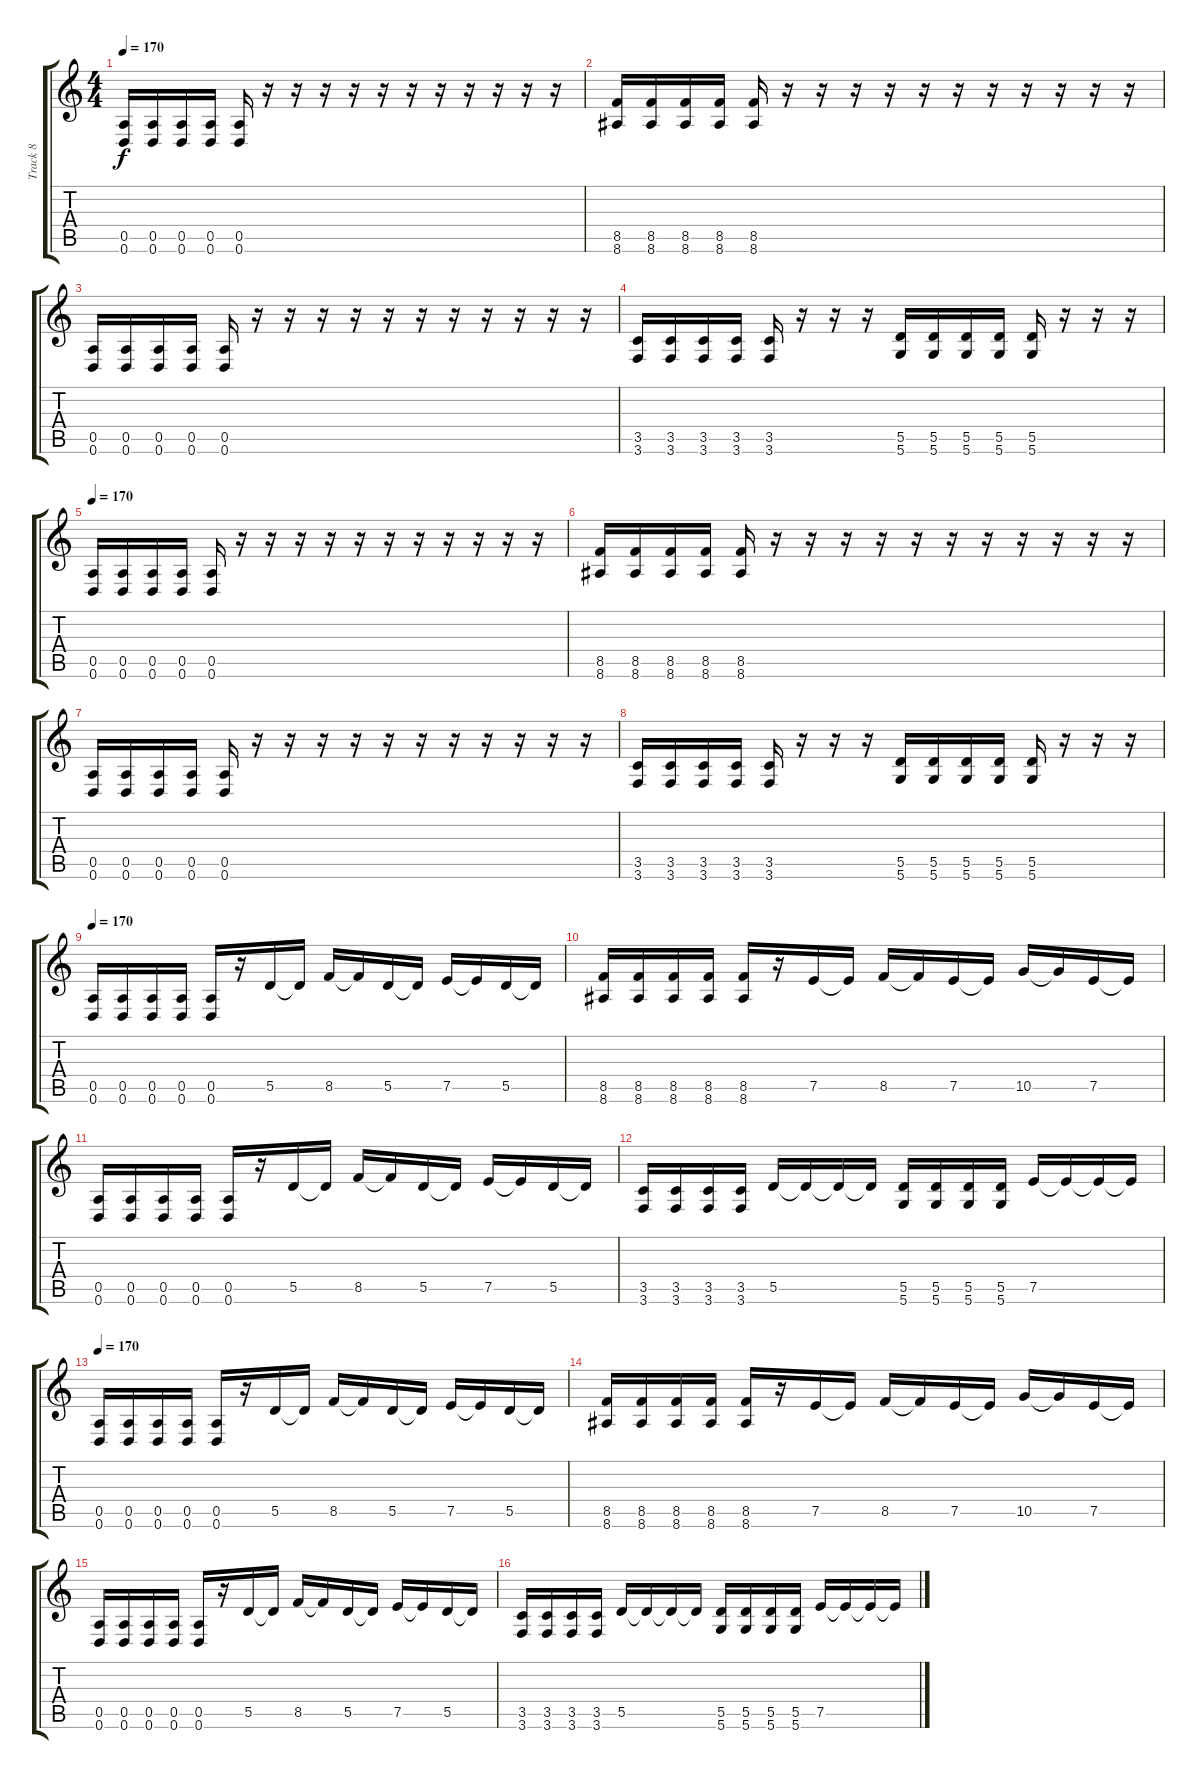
\track ("Track 8" "Track 8") {instrument distortionguitar}
\staff {score tabs}
\tuning (E4 B3 G3 D3 A2 D2) {hide}
\ts (4 4)
\tempo 170
\clef g2
\ks c
(0.5 0.6).16{dy f} (0.5 0.6).16 (0.5 0.6).16 (0.5 0.6).16 (0.5 0.6).16 r.16 r.16 r.16 r.16 r.16 r.16 r.16 r.16 r.16 r.16 r.16 |
(8.5 8.6).16 (8.5 8.6).16 (8.5 8.6).16 (8.5 8.6).16 (8.5 8.6).16 r.16 r.16 r.16 r.16 r.16 r.16 r.16 r.16 r.16 r.16 r.16 |
(0.5 0.6).16 (0.5 0.6).16 (0.5 0.6).16 (0.5 0.6).16 (0.5 0.6).16 r.16 r.16 r.16 r.16 r.16 r.16 r.16 r.16 r.16 r.16 r.16 |
(3.5 3.6).16 (3.5 3.6).16 (3.5 3.6).16 (3.5 3.6).16 (3.5 3.6).16 r.16 r.16 r.16 (5.5 5.6).16 (5.5 5.6).16 (5.5 5.6).16 (5.5 5.6).16 (5.5 5.6).16 r.16 r.16 r.16 |
\tempo 170
(0.5 0.6).16 (0.5 0.6).16 (0.5 0.6).16 (0.5 0.6).16 (0.5 0.6).16 r.16 r.16 r.16 r.16 r.16 r.16 r.16 r.16 r.16 r.16 r.16 |
(8.5 8.6).16 (8.5 8.6).16 (8.5 8.6).16 (8.5 8.6).16 (8.5 8.6).16 r.16 r.16 r.16 r.16 r.16 r.16 r.16 r.16 r.16 r.16 r.16 |
(0.5 0.6).16 (0.5 0.6).16 (0.5 0.6).16 (0.5 0.6).16 (0.5 0.6).16 r.16 r.16 r.16 r.16 r.16 r.16 r.16 r.16 r.16 r.16 r.16 |
(3.5 3.6).16 (3.5 3.6).16 (3.5 3.6).16 (3.5 3.6).16 (3.5 3.6).16 r.16 r.16 r.16 (5.5 5.6).16 (5.5 5.6).16 (5.5 5.6).16 (5.5 5.6).16 (5.5 5.6).16 r.16 r.16 r.16 |
\tempo 170
(0.5 0.6).16 (0.5 0.6).16 (0.5 0.6).16 (0.5 0.6).16 (0.5 0.6).16 r.16 5.5.16 5.5{t}.16 8.5.16 8.5{t}.16 5.5.16 5.5{t}.16 7.5.16 7.5{t}.16 5.5.16 5.5{t}.16 |
(8.5 8.6).16 (8.5 8.6).16 (8.5 8.6).16 (8.5 8.6).16 (8.5 8.6).16 r.16 7.5.16 7.5{t}.16 8.5.16 8.5{t}.16 7.5.16 7.5{t}.16 10.5.16 10.5{t}.16 7.5.16 7.5{t}.16 |
(0.5 0.6).16 (0.5 0.6).16 (0.5 0.6).16 (0.5 0.6).16 (0.5 0.6).16 r.16 5.5.16 5.5{t}.16 8.5.16 8.5{t}.16 5.5.16 5.5{t}.16 7.5.16 7.5{t}.16 5.5.16 5.5{t}.16 |
(3.5 3.6).16 (3.5 3.6).16 (3.5 3.6).16 (3.5 3.6).16 5.5.16 5.5{t}.16 5.5{t}.16 5.5{t}.16 (5.5 5.6).16 (5.5 5.6).16 (5.5 5.6).16 (5.5 5.6).16 7.5.16 7.5{t}.16 7.5{t}.16 7.5{t}.16 |
\tempo 170
(0.5 0.6).16 (0.5 0.6).16 (0.5 0.6).16 (0.5 0.6).16 (0.5 0.6).16 r.16 5.5.16 5.5{t}.16 8.5.16 8.5{t}.16 5.5.16 5.5{t}.16 7.5.16 7.5{t}.16 5.5.16 5.5{t}.16 |
(8.5 8.6).16 (8.5 8.6).16 (8.5 8.6).16 (8.5 8.6).16 (8.5 8.6).16 r.16 7.5.16 7.5{t}.16 8.5.16 8.5{t}.16 7.5.16 7.5{t}.16 10.5.16 10.5{t}.16 7.5.16 7.5{t}.16 |
(0.5 0.6).16 (0.5 0.6).16 (0.5 0.6).16 (0.5 0.6).16 (0.5 0.6).16 r.16 5.5.16 5.5{t}.16 8.5.16 8.5{t}.16 5.5.16 5.5{t}.16 7.5.16 7.5{t}.16 5.5.16 5.5{t}.16 |
(3.5 3.6).16 (3.5 3.6).16 (3.5 3.6).16 (3.5 3.6).16 5.5.16 5.5{t}.16 5.5{t}.16 5.5{t}.16 (5.5 5.6).16 (5.5 5.6).16 (5.5 5.6).16 (5.5 5.6).16 7.5.16 7.5{t}.16 7.5{t}.16 7.5{t}.16
